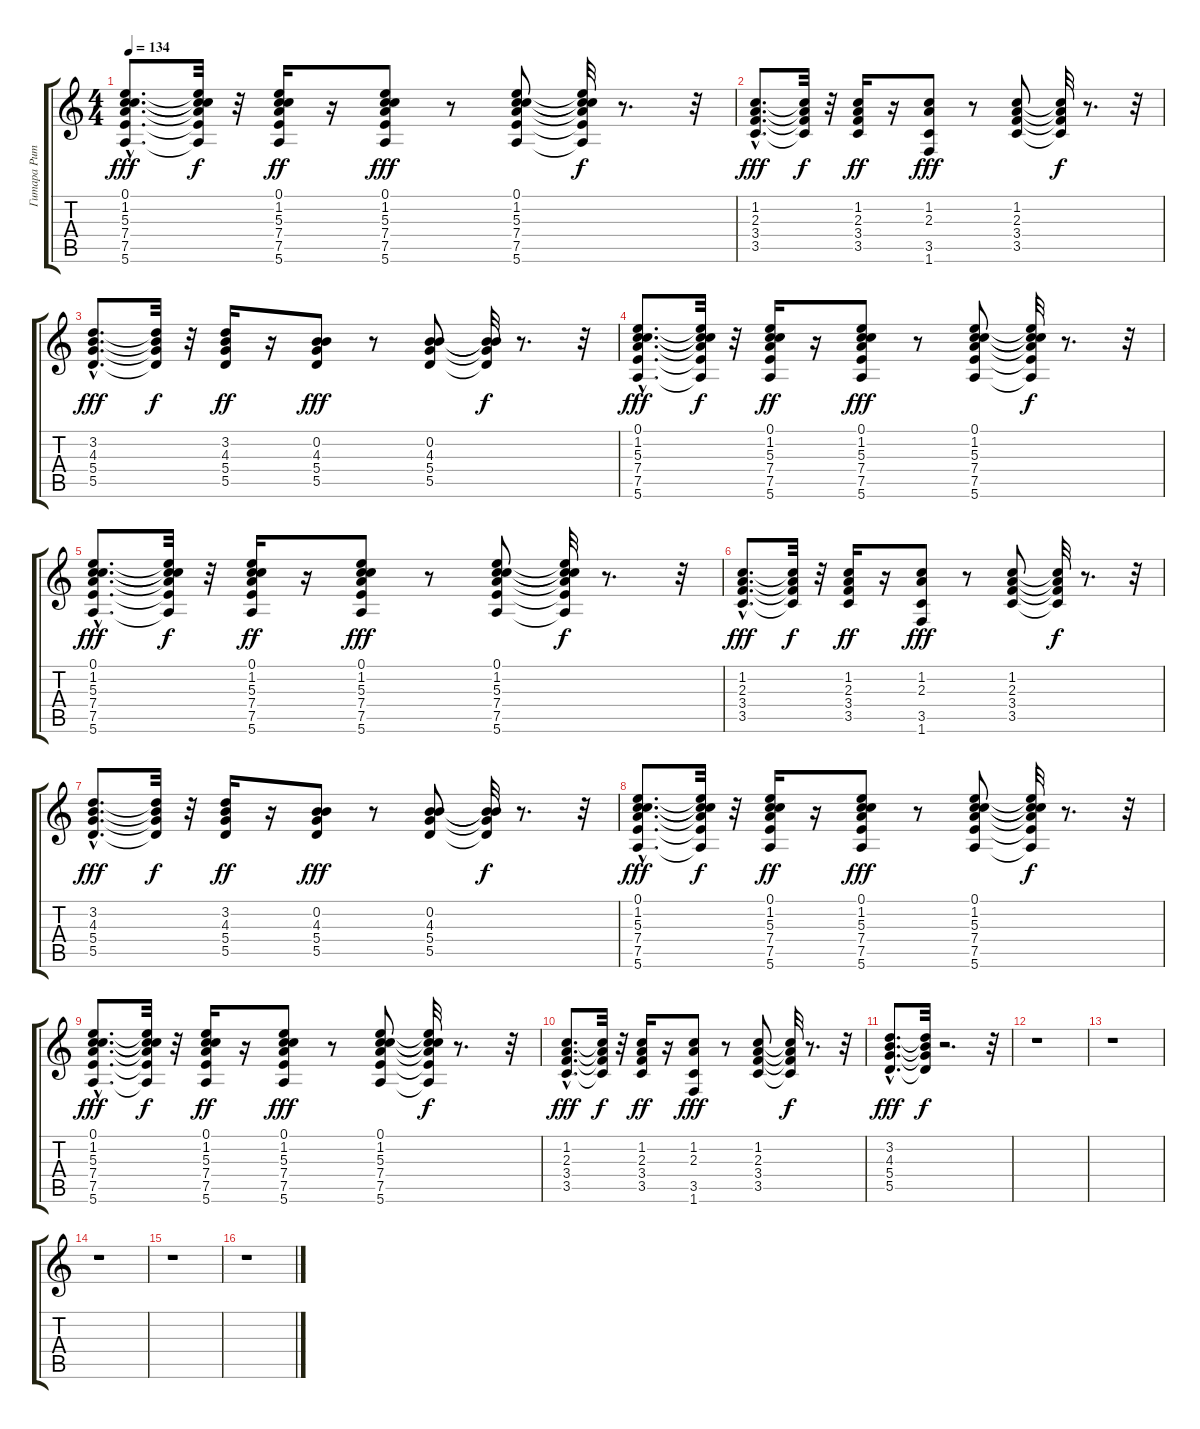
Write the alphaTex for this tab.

\track ("Гитара Ритм" "Гитара Рит") {instrument electricguitarclean}
\staff {score tabs}
\tuning (E4 B3 G3 D3 A2 E2) {hide}
\ts (4 4)
\tempo 134
\clef g2
\ks c
(0.1{hac} 1.2{hac} 5.3{hac} 7.4{hac} 7.5{hac} 5.6{hac}).8{d dy fff} (0.1{t} 1.2{t} 5.3{t} 7.4{t} 7.5{t} 5.6{t}).32{dy f} r.32 (0.1 1.2 5.3 7.4 7.5 5.6).16{dy ff} r.16 (0.1 1.2 5.3 7.4 7.5 5.6).8{dy fff} r.8 (0.1 1.2 5.3 7.4 7.5 5.6).8 (0.1{t} 1.2{t} 5.3{t} 7.4{t} 7.5{t} 5.6{t}).32{dy f} r.8{d} r.32 |
(1.2{hac} 2.3{hac} 3.4{hac} 3.5{hac}).8{d dy fff} (1.2{t} 2.3{t} 3.4{t} 3.5{t}).32{dy f} r.32 (1.2 2.3 3.4 3.5).16{dy ff} r.16 (1.2 2.3 3.5 1.6).8{dy fff} r.8 (1.2 2.3 3.4 3.5).8 (1.2{t} 2.3{t} 3.4{t} 3.5{t}).32{dy f} r.8{d} r.32 |
(3.2{hac} 4.3{hac} 5.4{hac} 5.5{hac}).8{d dy fff} (3.2{t} 4.3{t} 5.4{t} 5.5{t}).32{dy f} r.32 (3.2 4.3 5.4 5.5).16{dy ff} r.16 (0.2 4.3 5.4 5.5).8{dy fff} r.8 (0.2 4.3 5.4 5.5).8 (0.2{t} 4.3{t} 5.4{t} 5.5{t}).32{dy f} r.8{d} r.32 |
(0.1{hac} 1.2{hac} 5.3{hac} 7.4{hac} 7.5{hac} 5.6{hac}).8{d dy fff} (0.1{t} 1.2{t} 5.3{t} 7.4{t} 7.5{t} 5.6{t}).32{dy f} r.32 (0.1 1.2 5.3 7.4 7.5 5.6).16{dy ff} r.16 (0.1 1.2 5.3 7.4 7.5 5.6).8{dy fff} r.8 (0.1 1.2 5.3 7.4 7.5 5.6).8 (0.1{t} 1.2{t} 5.3{t} 7.4{t} 7.5{t} 5.6{t}).32{dy f} r.8{d} r.32 |
(0.1{hac} 1.2{hac} 5.3{hac} 7.4{hac} 7.5{hac} 5.6{hac}).8{d dy fff} (0.1{t} 1.2{t} 5.3{t} 7.4{t} 7.5{t} 5.6{t}).32{dy f} r.32 (0.1 1.2 5.3 7.4 7.5 5.6).16{dy ff} r.16 (0.1 1.2 5.3 7.4 7.5 5.6).8{dy fff} r.8 (0.1 1.2 5.3 7.4 7.5 5.6).8 (0.1{t} 1.2{t} 5.3{t} 7.4{t} 7.5{t} 5.6{t}).32{dy f} r.8{d} r.32 |
(1.2{hac} 2.3{hac} 3.4{hac} 3.5{hac}).8{d dy fff} (1.2{t} 2.3{t} 3.4{t} 3.5{t}).32{dy f} r.32 (1.2 2.3 3.4 3.5).16{dy ff} r.16 (1.2 2.3 3.5 1.6).8{dy fff} r.8 (1.2 2.3 3.4 3.5).8 (1.2{t} 2.3{t} 3.4{t} 3.5{t}).32{dy f} r.8{d} r.32 |
(3.2{hac} 4.3{hac} 5.4{hac} 5.5{hac}).8{d dy fff} (3.2{t} 4.3{t} 5.4{t} 5.5{t}).32{dy f} r.32 (3.2 4.3 5.4 5.5).16{dy ff} r.16 (0.2 4.3 5.4 5.5).8{dy fff} r.8 (0.2 4.3 5.4 5.5).8 (0.2{t} 4.3{t} 5.4{t} 5.5{t}).32{dy f} r.8{d} r.32 |
(0.1{hac} 1.2{hac} 5.3{hac} 7.4{hac} 7.5{hac} 5.6{hac}).8{d dy fff} (0.1{t} 1.2{t} 5.3{t} 7.4{t} 7.5{t} 5.6{t}).32{dy f} r.32 (0.1 1.2 5.3 7.4 7.5 5.6).16{dy ff} r.16 (0.1 1.2 5.3 7.4 7.5 5.6).8{dy fff} r.8 (0.1 1.2 5.3 7.4 7.5 5.6).8 (0.1{t} 1.2{t} 5.3{t} 7.4{t} 7.5{t} 5.6{t}).32{dy f} r.8{d} r.32 |
(0.1{hac} 1.2{hac} 5.3{hac} 7.4{hac} 7.5{hac} 5.6{hac}).8{d dy fff} (0.1{t} 1.2{t} 5.3{t} 7.4{t} 7.5{t} 5.6{t}).32{dy f} r.32 (0.1 1.2 5.3 7.4 7.5 5.6).16{dy ff} r.16 (0.1 1.2 5.3 7.4 7.5 5.6).8{dy fff} r.8 (0.1 1.2 5.3 7.4 7.5 5.6).8 (0.1{t} 1.2{t} 5.3{t} 7.4{t} 7.5{t} 5.6{t}).32{dy f} r.8{d} r.32 |
(1.2{hac} 2.3{hac} 3.4{hac} 3.5{hac}).8{d dy fff} (1.2{t} 2.3{t} 3.4{t} 3.5{t}).32{dy f} r.32 (1.2 2.3 3.4 3.5).16{dy ff} r.16 (1.2 2.3 3.5 1.6).8{dy fff} r.8 (1.2 2.3 3.4 3.5).8 (1.2{t} 2.3{t} 3.4{t} 3.5{t}).32{dy f} r.8{d} r.32 |
(3.2{hac} 4.3{hac} 5.4{hac} 5.5{hac}).8{d dy fff} (3.2{t} 4.3{t} 5.4{t} 5.5{t}).32{dy f} r.2{d} r.32 |
r.1 |
r.1 |
r.1 |
r.1 |
r.1
